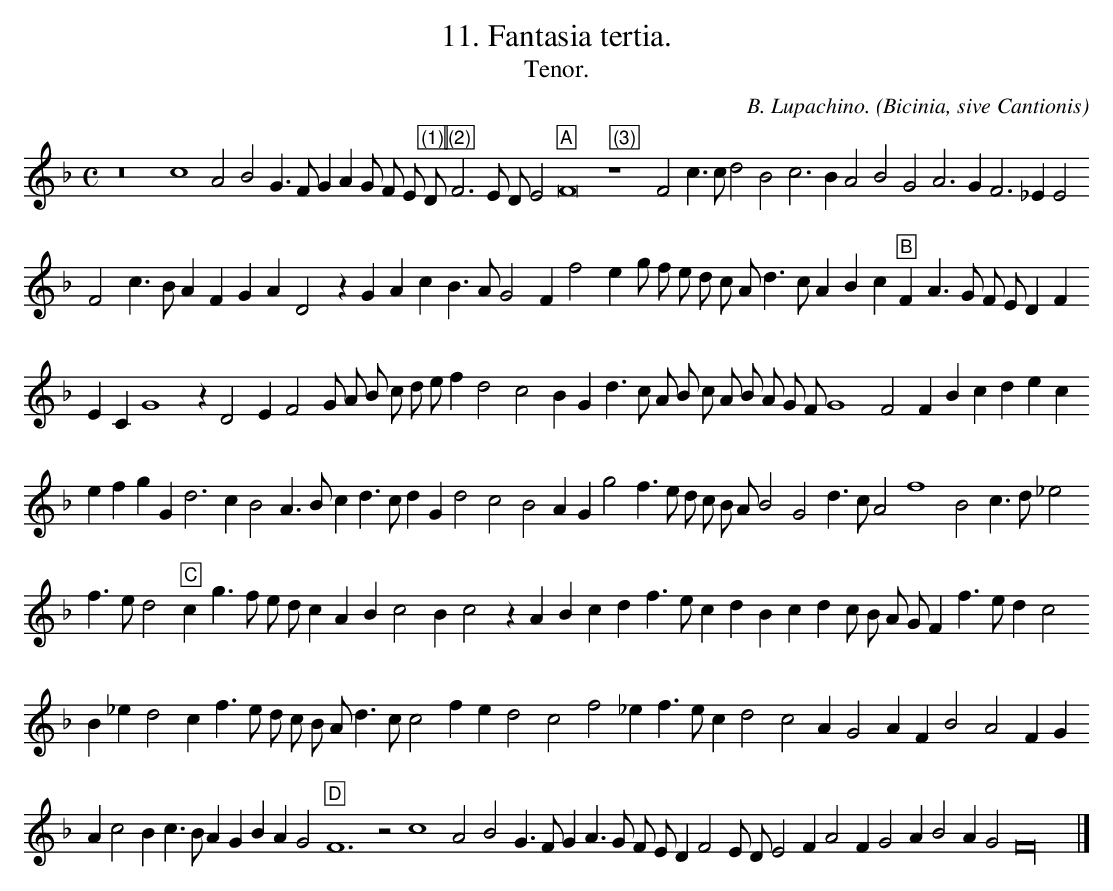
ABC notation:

X:1
T:11. Fantasia tertia.
T:Tenor.
C:B. Lupachino.
O: Bicinia, sive Cantionis
M:C
L:1/4
K:F -8va
z8 c4 A2 B2 G > F G A G/ F/ E/ "(1)"D/ "(2)"F3 E/ D/ E2 "A"F8 "(3)"z4 F2 c > c d2 B2 c3 B A2 B2 G2 A3 G F3 _E E2
F2 c > B A F G A D2 z G A c B > A G2 F f2 e g/ f/ e/ d/ c/ A/ d > c A B c "B"F A > G F/ E/ D F
E C G4 z D2 E F2 G/ A/ B/ c/ d/ e/ f d2 c2 B G d > c A/ B/ c/ A/ B/ A/ G/ F/ G4 F2 F B c d e c
e f g G d3 c B2 A > B c d > c d G d2 c2 B2 A G g2 f > e d/ c/ B/ A/ B2 G2 d > c A2 f4 B2 c > d _e2
f > e d2 "C"c g > f e/ d/ c A B c2 B c2 z A B c d f > e c d B c d c/ B/ A/ G/ F f > e d c2
B _e d2 c f > e d/ c/ B/ A/ d > c c2 f e d2 c2 f2 _e f > e c d2 c2 A G2 A F B2 A2 F G
A c2 B c > B A G B A G2 "D"F6 z2 c4 A2 B2 G > F G A > G F/ E/ D F2 E/ D/ E2 F A2 F G2 A B2 A G2 F16 |]
